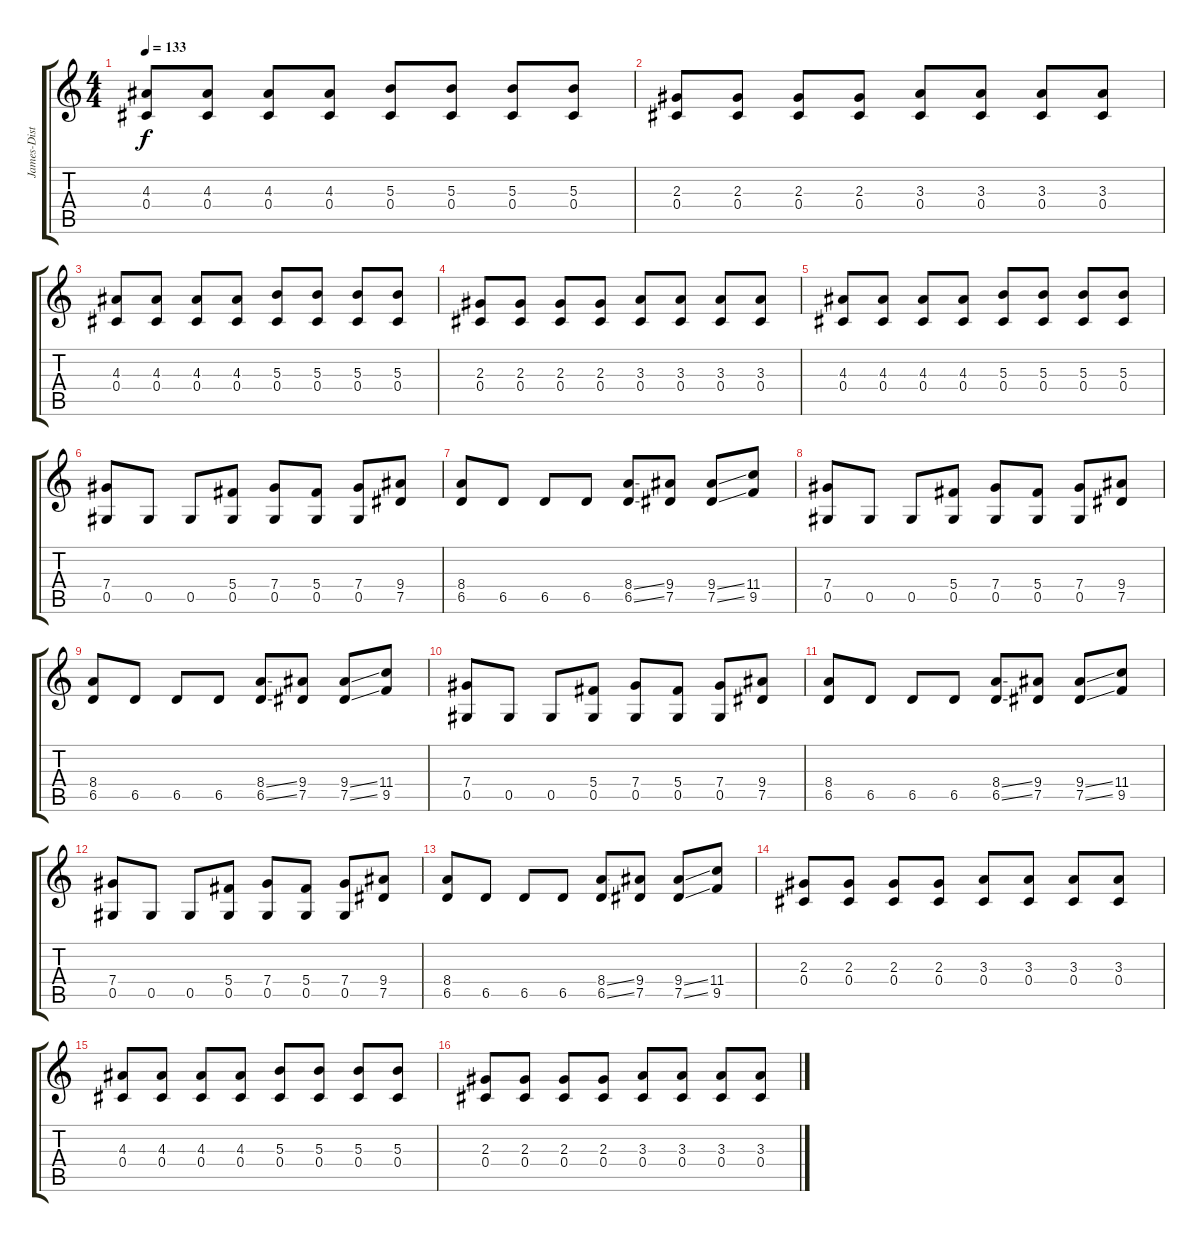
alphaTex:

\track ("James-Dist" "James-Dist") {instrument distortionguitar}
\staff {score tabs}
\tuning (Eb4 Bb3 Gb3 Db3 Ab2 Eb2) {hide}
\ts (4 4)
\tempo 133
\clef g2
\ks c
(4.3 0.4).8{dy f} (4.3 0.4).8 (4.3 0.4).8 (4.3 0.4).8 (5.3 0.4).8 (5.3 0.4).8 (5.3 0.4).8 (5.3 0.4).8 |
(2.3 0.4).8 (2.3 0.4).8 (2.3 0.4).8 (2.3 0.4).8 (3.3 0.4).8 (3.3 0.4).8 (3.3 0.4).8 (3.3 0.4).8 |
(4.3 0.4).8 (4.3 0.4).8 (4.3 0.4).8 (4.3 0.4).8 (5.3 0.4).8 (5.3 0.4).8 (5.3 0.4).8 (5.3 0.4).8 |
(2.3 0.4).8 (2.3 0.4).8 (2.3 0.4).8 (2.3 0.4).8 (3.3 0.4).8 (3.3 0.4).8 (3.3 0.4).8 (3.3 0.4).8 |
(4.3 0.4).8 (4.3 0.4).8 (4.3 0.4).8 (4.3 0.4).8 (5.3 0.4).8 (5.3 0.4).8 (5.3 0.4).8 (5.3 0.4).8 |
(7.4 0.5).8 0.5.8 0.5.8 (5.4 0.5).8 (7.4 0.5).8 (5.4 0.5).8 (7.4 0.5).8 (9.4 7.5).8 |
(8.4 6.5).8 6.5.8 6.5.8 6.5.8 (8.4{ss} 6.5{ss}).8 (9.4 7.5).8 (9.4{ss} 7.5{ss}).8 (11.4 9.5).8 |
(7.4 0.5).8 0.5.8 0.5.8 (5.4 0.5).8 (7.4 0.5).8 (5.4 0.5).8 (7.4 0.5).8 (9.4 7.5).8 |
(8.4 6.5).8 6.5.8 6.5.8 6.5.8 (8.4{ss} 6.5{ss}).8 (9.4 7.5).8 (9.4{ss} 7.5{ss}).8 (11.4 9.5).8 |
(7.4 0.5).8 0.5.8 0.5.8 (5.4 0.5).8 (7.4 0.5).8 (5.4 0.5).8 (7.4 0.5).8 (9.4 7.5).8 |
(8.4 6.5).8 6.5.8 6.5.8 6.5.8 (8.4{ss} 6.5{ss}).8 (9.4 7.5).8 (9.4{ss} 7.5{ss}).8 (11.4 9.5).8 |
(7.4 0.5).8 0.5.8 0.5.8 (5.4 0.5).8 (7.4 0.5).8 (5.4 0.5).8 (7.4 0.5).8 (9.4 7.5).8 |
(8.4 6.5).8 6.5.8 6.5.8 6.5.8 (8.4{ss} 6.5{ss}).8 (9.4 7.5).8 (9.4{ss} 7.5{ss}).8 (11.4 9.5).8 |
(2.3 0.4).8 (2.3 0.4).8 (2.3 0.4).8 (2.3 0.4).8 (3.3 0.4).8 (3.3 0.4).8 (3.3 0.4).8 (3.3 0.4).8 |
(4.3 0.4).8 (4.3 0.4).8 (4.3 0.4).8 (4.3 0.4).8 (5.3 0.4).8 (5.3 0.4).8 (5.3 0.4).8 (5.3 0.4).8 |
(2.3 0.4).8 (2.3 0.4).8 (2.3 0.4).8 (2.3 0.4).8 (3.3 0.4).8 (3.3 0.4).8 (3.3 0.4).8 (3.3 0.4).8
